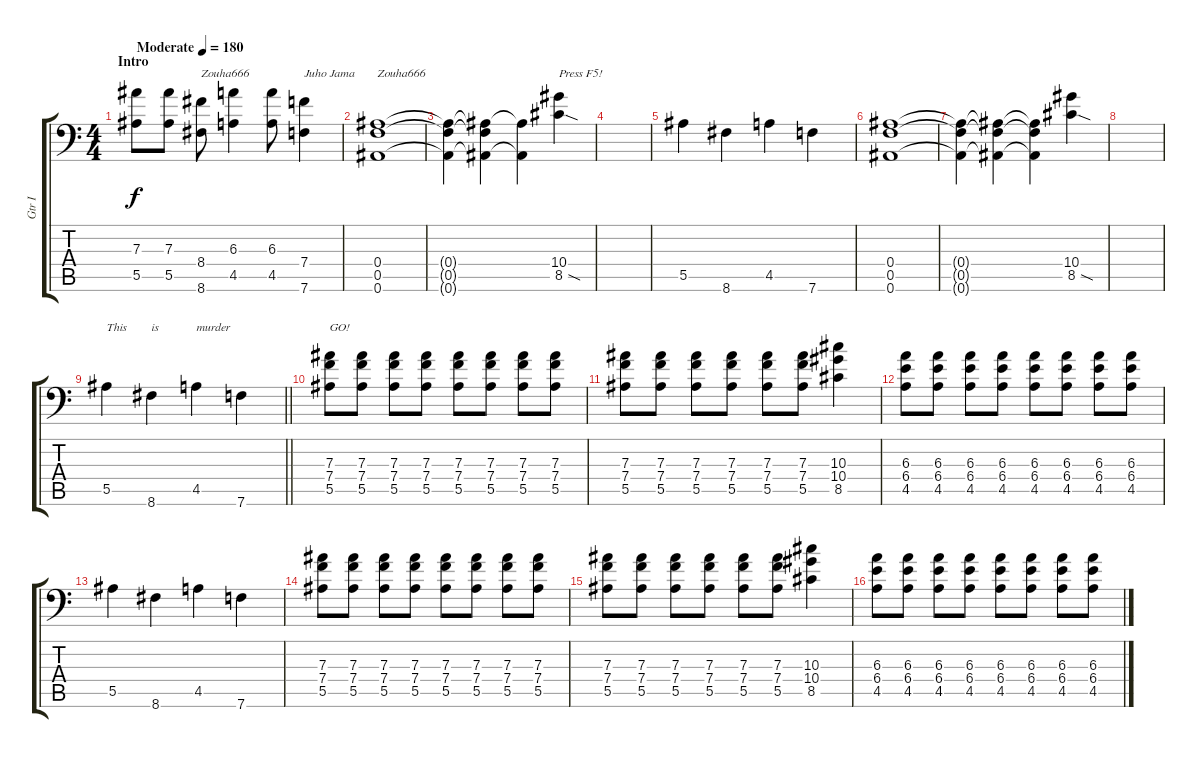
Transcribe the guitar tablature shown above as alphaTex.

\track ("Gtr I" "Gtr I") {instrument distortionguitar}
\staff {score tabs}
\tuning (C4 G3 Eb3 Bb2 F2 Bb1) {hide}
\ts (4 4)
\section ("" "Intro")
\tempo (180 "Moderate")
\clef f4
\ks c
(7.3 5.5).8{dy f instrument distortionguitar} (7.3 5.5).8 (8.4 8.6).8{txt "Zouha666"} (6.3 4.5).4 (6.3 4.5).8 (7.4 7.6).4{txt "Juho Jama"} |
(0.4 0.5 0.6).1{txt "Zouha666"} |
(0.4{t} 0.5{t} 0.6{t}).4 (0.4{t} 0.5{t} 0.6{t}).4 (0.4{t} 0.6{t}).4 (10.4 8.5{sod}).4{txt "Press F5!"} |
|
5.5.4 8.6.4 4.5.4 7.6.4 |
(0.4 0.5 0.6).1 |
(0.4{t} 0.5{t} 0.6{t}).4 (0.4{t} 0.5{t} 0.6{t}).4 (0.4{t} 0.5{t} 0.6{t}).4 (10.4 8.5{sod}).4 |
|
\barLineRight lightlight
5.5.4{txt "This"} 8.6.4{txt "is"} 4.5.4{txt "murder"} 7.6.4 |
\section ("" "")
(7.3 7.4 5.5).8{txt "GO!"} (7.3 7.4 5.5).8 (7.3 7.4 5.5).8 (7.3 7.4 5.5).8 (7.3 7.4 5.5).8 (7.3 7.4 5.5).8 (7.3 7.4 5.5).8 (7.3 7.4 5.5).8 |
(7.3 7.4 5.5).8 (7.3 7.4 5.5).8 (7.3 7.4 5.5).8 (7.3 7.4 5.5).8 (7.3 7.4 5.5).8 (7.3 7.4 5.5).8 (10.3 10.4 8.5).4 |
(6.3 6.4 4.5).8 (6.3 6.4 4.5).8 (6.3 6.4 4.5).8 (6.3 6.4 4.5).8 (6.3 6.4 4.5).8 (6.3 6.4 4.5).8 (6.3 6.4 4.5).8 (6.3 6.4 4.5).8 |
5.5.4 8.6.4 4.5.4 7.6.4 |
(7.3 7.4 5.5).8 (7.3 7.4 5.5).8 (7.3 7.4 5.5).8 (7.3 7.4 5.5).8 (7.3 7.4 5.5).8 (7.3 7.4 5.5).8 (7.3 7.4 5.5).8 (7.3 7.4 5.5).8 |
(7.3 7.4 5.5).8 (7.3 7.4 5.5).8 (7.3 7.4 5.5).8 (7.3 7.4 5.5).8 (7.3 7.4 5.5).8 (7.3 7.4 5.5).8 (10.3 10.4 8.5).4 |
(6.3 6.4 4.5).8 (6.3 6.4 4.5).8 (6.3 6.4 4.5).8 (6.3 6.4 4.5).8 (6.3 6.4 4.5).8 (6.3 6.4 4.5).8 (6.3 6.4 4.5).8 (6.3 6.4 4.5).8
